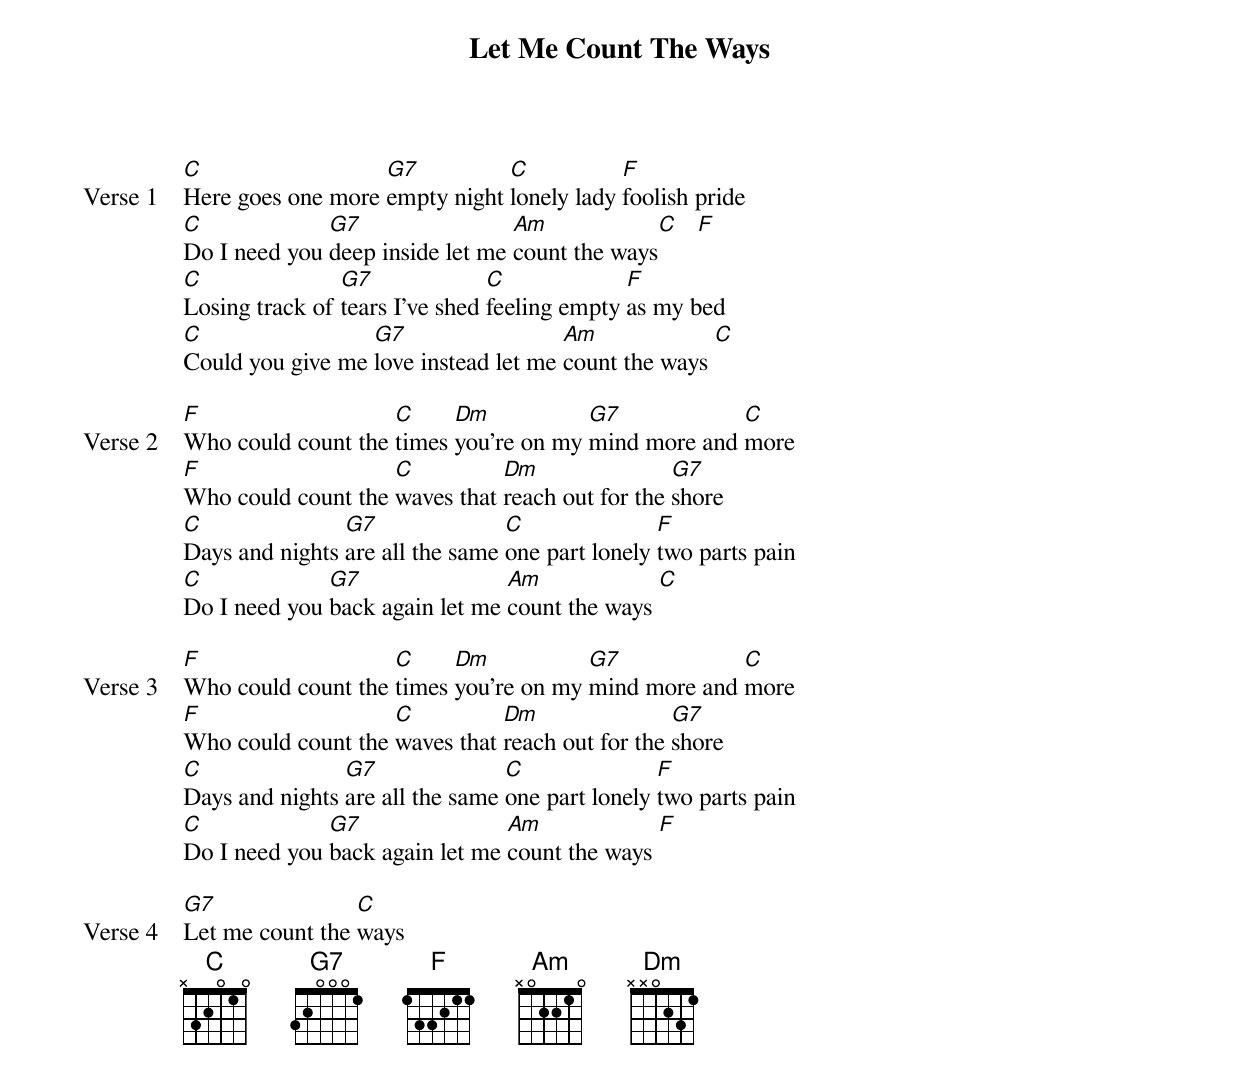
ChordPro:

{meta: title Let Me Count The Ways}
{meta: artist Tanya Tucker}
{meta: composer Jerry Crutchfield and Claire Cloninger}

{start_of_verse: Verse 1}
[C]Here goes one more [G7]empty night [C]lonely lady [F]foolish pride
[C]Do I need you [G7]deep inside let me [Am]count the ways[C]   [F]
[C]Losing track of [G7]tears I've shed [C]feeling empty [F]as my bed
[C]Could you give me [G7]love instead let me [Am]count the ways [C]
{end_of_verse}

{start_of_verse: Verse 2}
[F]Who could count the [C]times [Dm]you're on my [G7]mind more and [C]more
[F]Who could count the [C]waves that [Dm]reach out for the [G7]shore
[C]Days and nights [G7]are all the same [C]one part lonely [F]two parts pain
[C]Do I need you [G7]back again let me [Am]count the ways [C]
{end_of_verse}

{start_of_verse: Verse 3}
[F]Who could count the [C]times [Dm]you're on my [G7]mind more and [C]more
[F]Who could count the [C]waves that [Dm]reach out for the [G7]shore
[C]Days and nights [G7]are all the same [C]one part lonely [F]two parts pain
[C]Do I need you [G7]back again let me [Am]count the ways [F]
{end_of_verse}

{start_of_verse: Verse 4}
[G7]Let me count the [C]ways
{end_of_verse}
